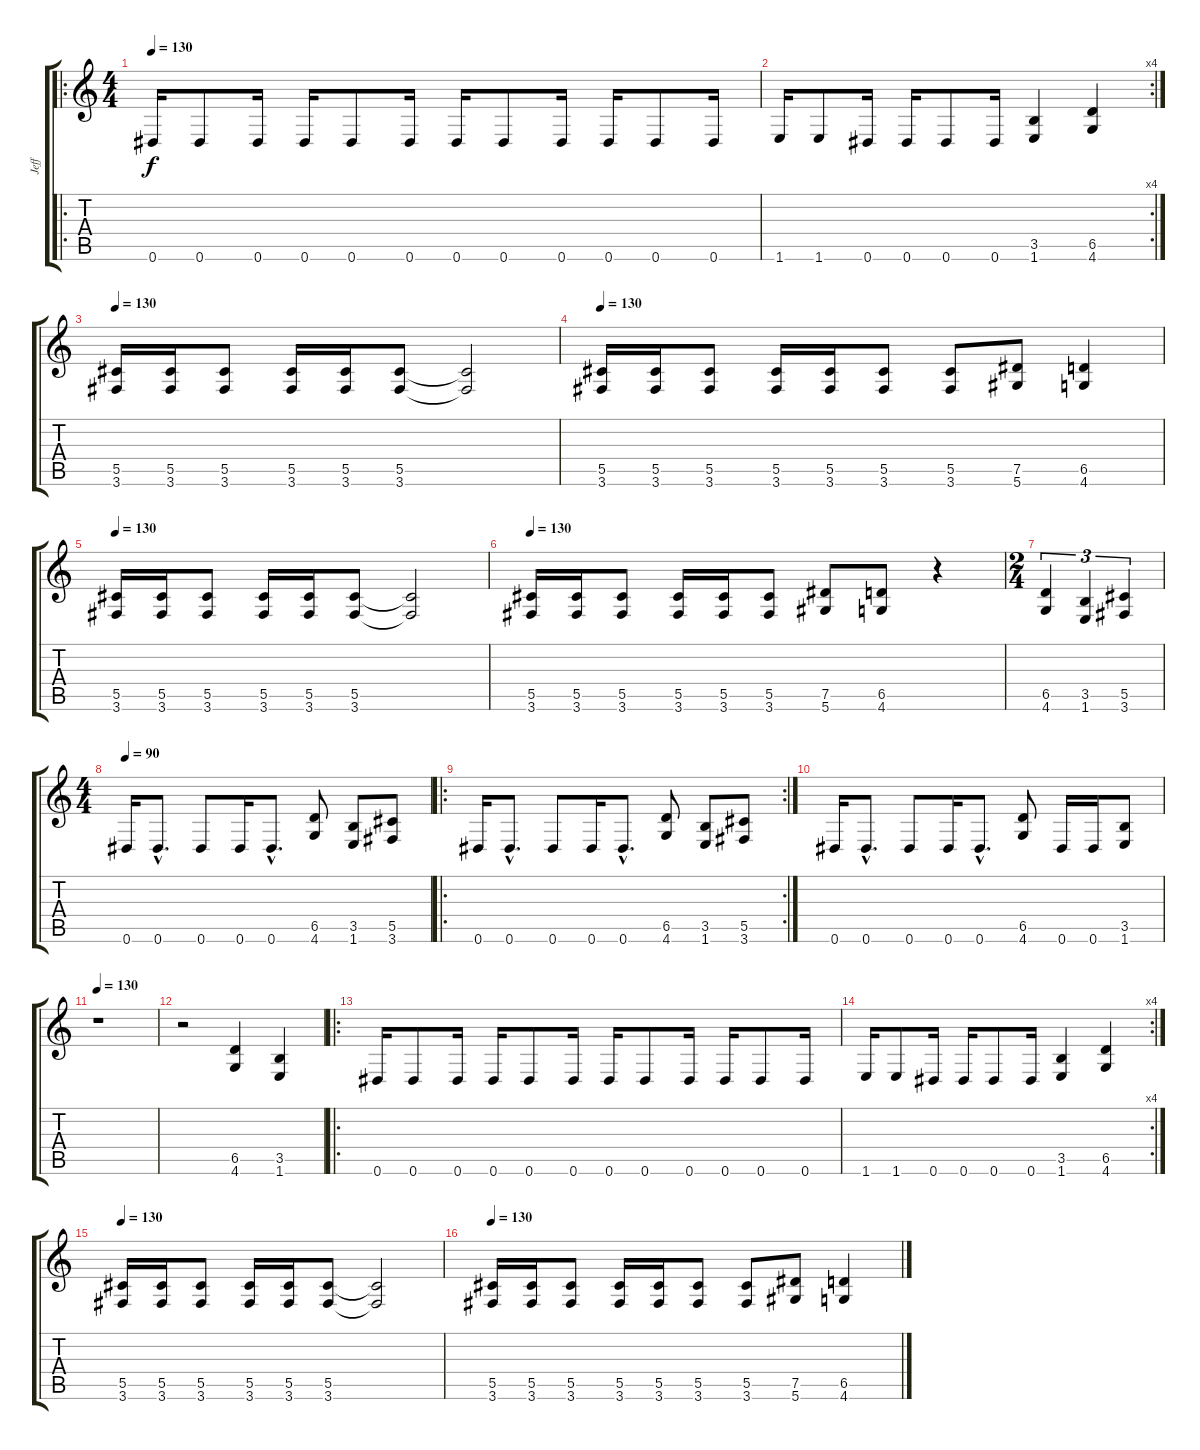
\track ("Jeff" "Jeff") {instrument distortionguitar}
\staff {score tabs}
\tuning (Eb4 Bb3 Gb3 Db3 Ab2 Eb2) {hide}
\ro
\ts (4 4)
\tempo 130
\clef g2
\ks c
0.6.16{dy f} 0.6.8 0.6.16 0.6.16 0.6.8 0.6.16 0.6.16 0.6.8 0.6.16 0.6.16 0.6.8 0.6.16 |
\rc 4
1.6.16 1.6.8 0.6.16 0.6.16 0.6.8 0.6.16 (3.5 1.6).4 (6.5 4.6).4 |
\tempo 130
(5.5 3.6).16 (5.5 3.6).16 (5.5 3.6).8 (5.5 3.6).16 (5.5 3.6).16 (5.5 3.6).8 (5.5{t} 3.6{t}).2 |
\tempo 130
(5.5 3.6).16 (5.5 3.6).16 (5.5 3.6).8 (5.5 3.6).16 (5.5 3.6).16 (5.5 3.6).8 (5.5 3.6).8 (7.5 5.6).8 (6.5 4.6).4 |
\tempo 130
(5.5 3.6).16 (5.5 3.6).16 (5.5 3.6).8 (5.5 3.6).16 (5.5 3.6).16 (5.5 3.6).8 (5.5{t} 3.6{t}).2 |
\tempo 130
(5.5 3.6).16 (5.5 3.6).16 (5.5 3.6).8 (5.5 3.6).16 (5.5 3.6).16 (5.5 3.6).8 (7.5 5.6).8 (6.5 4.6).8 r.4 |
\ts (2 4)
(6.5 4.6).4{tu (3 2)} (3.5 1.6).4{tu (3 2)} (5.5 3.6).4{tu (3 2)} |
\ts (4 4)
\tempo 80
\tempo 90
0.6.16 0.6{hac}.8{d} 0.6.8 0.6.16 0.6{hac}.8{d} (6.5 4.6).8 (3.5 1.6).8 (5.5 3.6).8 |
\ro
\rc 2
0.6.16 0.6{hac}.8{d} 0.6.8 0.6.16 0.6{hac}.8{d} (6.5 4.6).8 (3.5 1.6).8 (5.5 3.6).8 |
0.6.16 0.6{hac}.8{d} 0.6.8 0.6.16 0.6{hac}.8{d} (6.5 4.6).8 0.6.16 0.6.16 (3.5 1.6).8 |
\tempo 130
r.1 |
r.2 (6.5 4.6).4 (3.5 1.6).4 |
\ro
0.6.16 0.6.8 0.6.16 0.6.16 0.6.8 0.6.16 0.6.16 0.6.8 0.6.16 0.6.16 0.6.8 0.6.16 |
\rc 4
1.6.16 1.6.8 0.6.16 0.6.16 0.6.8 0.6.16 (3.5 1.6).4 (6.5 4.6).4 |
\tempo 130
(5.5 3.6).16 (5.5 3.6).16 (5.5 3.6).8 (5.5 3.6).16 (5.5 3.6).16 (5.5 3.6).8 (5.5{t} 3.6{t}).2 |
\tempo 130
(5.5 3.6).16 (5.5 3.6).16 (5.5 3.6).8 (5.5 3.6).16 (5.5 3.6).16 (5.5 3.6).8 (5.5 3.6).8 (7.5 5.6).8 (6.5 4.6).4
